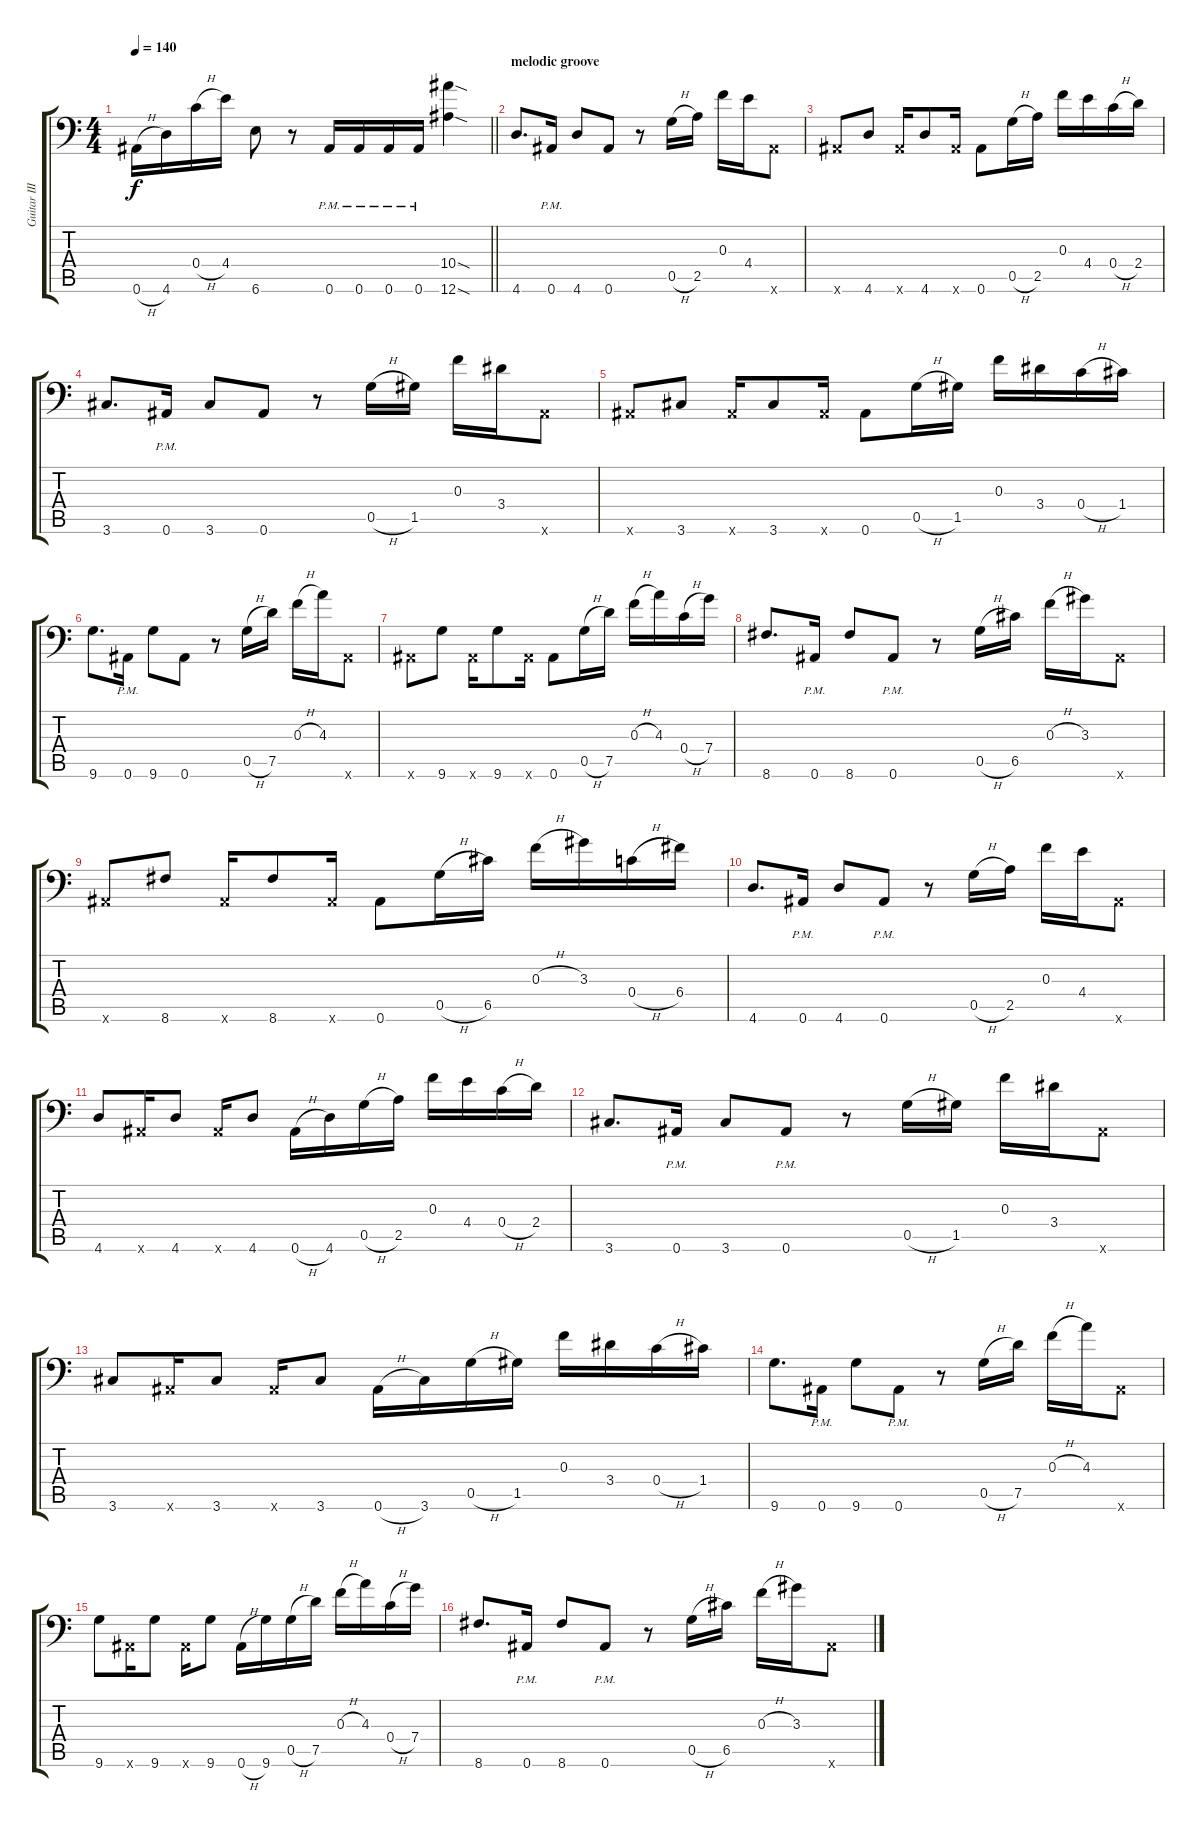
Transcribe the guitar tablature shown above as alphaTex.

\track ("Guitar III" "Guitar III") {instrument overdrivenguitar}
\staff {score tabs}
\tuning (D4 A3 F3 C3 G2 Bb1) {hide}
\ts (4 4)
\tempo 140
\clef f4
\barLineRight lightlight
\ks c
0.6{h}.16{dy f} 4.6.16 0.4{h}.16 4.4.16 6.6.8 r.8 0.6{pm}.16 0.6{pm}.16 0.6{pm}.16 0.6{pm}.16 (10.4{sod} 12.6{sod}).4 |
\section ("" "melodic groove")
4.6.8{d} 0.6{pm}.16 4.6.8 0.6.8 r.8 0.5{h}.16 2.5.16 0.3.16 4.4.16 0.6{x}.8 |
0.6{x}.8 4.6.8 0.6{x}.16 4.6.8 0.6{x}.16 0.6.8 0.5{h}.16 2.5.16 0.3.16 4.4.16 0.4{h}.16 2.4.16 |
3.6.8{d} 0.6{pm}.16 3.6.8 0.6.8 r.8 0.5{h}.16 1.5.16 0.3.16 3.4.16 0.6{x}.8 |
0.6{x}.8 3.6.8 0.6{x}.16 3.6.8 0.6{x}.16 0.6.8 0.5{h}.16 1.5.16 0.3.16 3.4.16 0.4{h}.16 1.4.16 |
9.6.8{d} 0.6{pm}.16 9.6.8 0.6.8 r.8 0.5{h}.16 7.5.16 0.3{h}.16 4.3.16 0.6{x}.8 |
0.6{x}.8 9.6.8 0.6{x}.16 9.6.8 0.6{x}.16 0.6.8 0.5{h}.16 7.5.16 0.3{h}.16 4.3.16 0.4{h}.16 7.4.16 |
8.6.8{d} 0.6{pm}.16 8.6.8 0.6{pm}.8 r.8 0.5{h}.16 6.5.16 0.3{h}.16 3.3.16 0.6{x}.8 |
0.6{x}.8 8.6.8 0.6{x}.16 8.6.8 0.6{x}.16 0.6.8 0.5{h}.16 6.5.16 0.3{h}.16 3.3.16 0.4{h}.16 6.4.16 |
4.6.8{d} 0.6{pm}.16 4.6.8 0.6{pm}.8 r.8 0.5{h}.16 2.5.16 0.3.16 4.4.16 0.6{x}.8 |
4.6.8 0.6{x}.16 4.6.8 0.6{x}.16 4.6.8 0.6{h}.16 4.6.16 0.5{h}.16 2.5.16 0.3.16 4.4.16 0.4{h}.16 2.4.16 |
3.6.8{d} 0.6{pm}.16 3.6.8 0.6{pm}.8 r.8 0.5{h}.16 1.5.16 0.3.16 3.4.16 0.6{x}.8 |
3.6.8 0.6{x}.16 3.6.8 0.6{x}.16 3.6.8 0.6{h}.16 3.6.16 0.5{h}.16 1.5.16 0.3.16 3.4.16 0.4{h}.16 1.4.16 |
9.6.8{d} 0.6{pm}.16 9.6.8 0.6{pm}.8 r.8 0.5{h}.16 7.5.16 0.3{h}.16 4.3.16 0.6{x}.8 |
9.6.8 0.6{x}.16 9.6.8 0.6{x}.16 9.6.8 0.6{h}.16 9.6.16 0.5{h}.16 7.5.16 0.3{h}.16 4.3.16 0.4{h}.16 7.4.16 |
8.6.8{d} 0.6{pm}.16 8.6.8 0.6{pm}.8 r.8 0.5{h}.16 6.5.16 0.3{h}.16 3.3.16 0.6{x}.8
